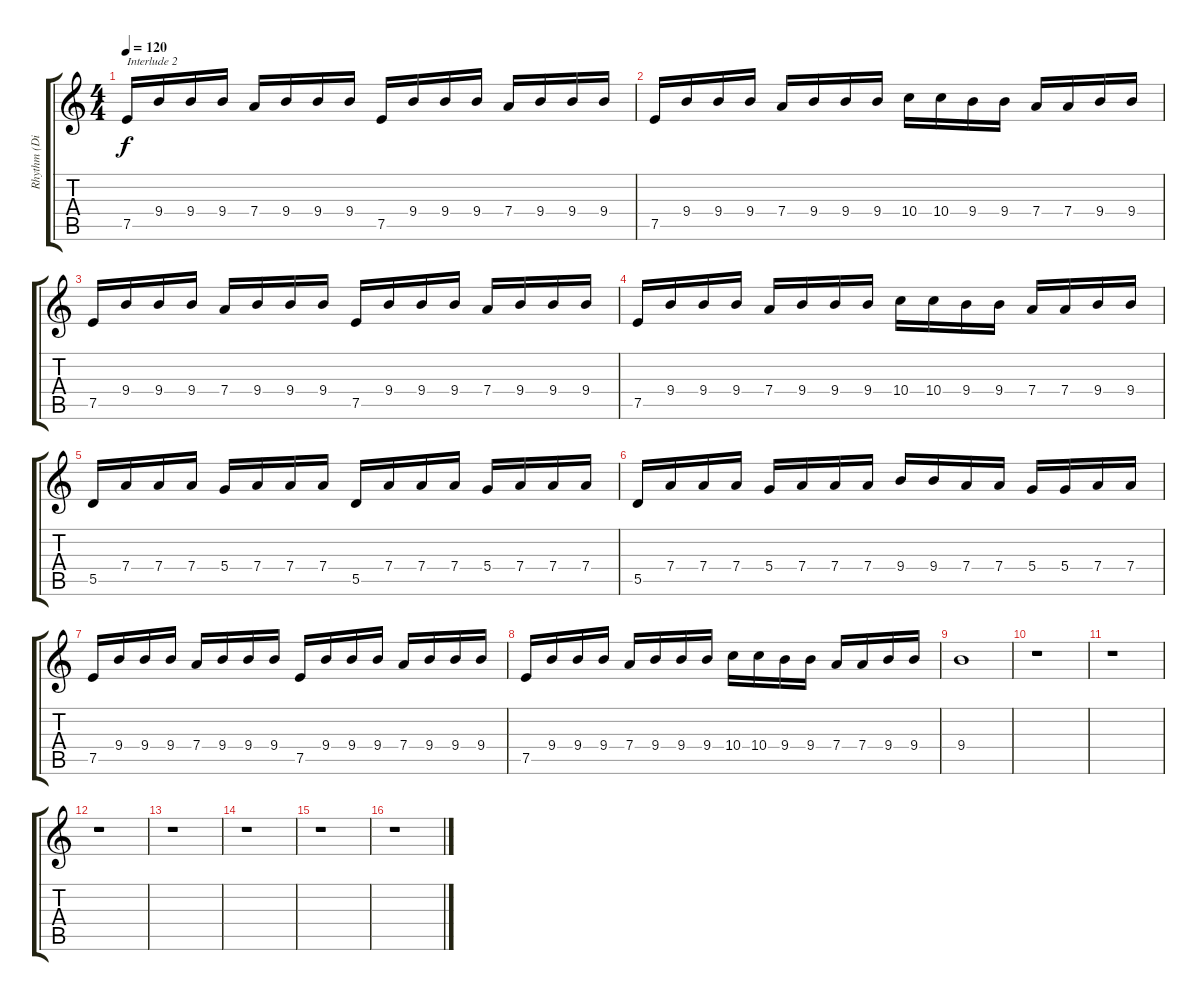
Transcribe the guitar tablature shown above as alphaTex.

\track ("Rhythm (Distortion)" "Rhythm (Di") {instrument distortionguitar}
\staff {score tabs}
\tuning (E4 B3 G3 D3 A2 E2) {hide}
\ts (4 4)
\tempo 120
\clef g2
\ks c
7.5.16{txt "Interlude 2" dy f} 9.4.16 9.4.16 9.4.16 7.4.16 9.4.16 9.4.16 9.4.16 7.5.16 9.4.16 9.4.16 9.4.16 7.4.16 9.4.16 9.4.16 9.4.16 |
7.5.16 9.4.16 9.4.16 9.4.16 7.4.16 9.4.16 9.4.16 9.4.16 10.4.16 10.4.16 9.4.16 9.4.16 7.4.16 7.4.16 9.4.16 9.4.16 |
7.5.16 9.4.16 9.4.16 9.4.16 7.4.16 9.4.16 9.4.16 9.4.16 7.5.16 9.4.16 9.4.16 9.4.16 7.4.16 9.4.16 9.4.16 9.4.16 |
7.5.16 9.4.16 9.4.16 9.4.16 7.4.16 9.4.16 9.4.16 9.4.16 10.4.16 10.4.16 9.4.16 9.4.16 7.4.16 7.4.16 9.4.16 9.4.16 |
5.5.16 7.4.16 7.4.16 7.4.16 5.4.16 7.4.16 7.4.16 7.4.16 5.5.16 7.4.16 7.4.16 7.4.16 5.4.16 7.4.16 7.4.16 7.4.16 |
5.5.16 7.4.16 7.4.16 7.4.16 5.4.16 7.4.16 7.4.16 7.4.16 9.4.16 9.4.16 7.4.16 7.4.16 5.4.16 5.4.16 7.4.16 7.4.16 |
7.5.16 9.4.16 9.4.16 9.4.16 7.4.16 9.4.16 9.4.16 9.4.16 7.5.16 9.4.16 9.4.16 9.4.16 7.4.16 9.4.16 9.4.16 9.4.16 |
7.5.16 9.4.16 9.4.16 9.4.16 7.4.16 9.4.16 9.4.16 9.4.16 10.4.16 10.4.16 9.4.16 9.4.16 7.4.16 7.4.16 9.4.16 9.4.16 |
9.4.1 |
r.1 |
r.1 |
r.1 |
r.1 |
r.1 |
r.1 |
r.1
